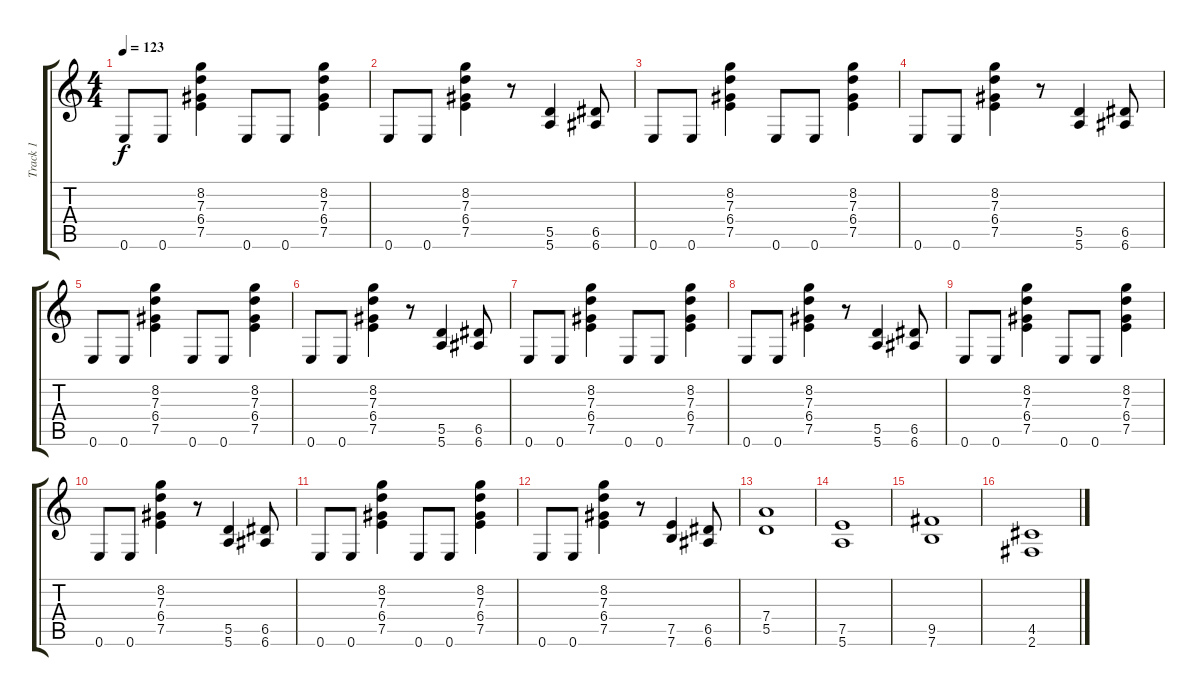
\track ("Track 1" "Track 1") {instrument overdrivenguitar}
\staff {score tabs}
\tuning (E4 B3 G3 D3 A2 E2) {hide}
\ts (4 4)
\tempo 123
\clef g2
\ks c
0.6.8{dy f} 0.6.8 (8.2 7.3 6.4 7.5).4 0.6.8 0.6.8 (8.2 7.3 6.4 7.5).4 |
0.6.8 0.6.8 (8.2 7.3 6.4 7.5).4 r.8 (5.5 5.6).4 (6.5 6.6).8 |
0.6.8 0.6.8 (8.2 7.3 6.4 7.5).4 0.6.8 0.6.8 (8.2 7.3 6.4 7.5).4 |
0.6.8 0.6.8 (8.2 7.3 6.4 7.5).4 r.8 (5.5 5.6).4 (6.5 6.6).8 |
0.6.8 0.6.8 (8.2 7.3 6.4 7.5).4 0.6.8 0.6.8 (8.2 7.3 6.4 7.5).4 |
0.6.8 0.6.8 (8.2 7.3 6.4 7.5).4 r.8 (5.5 5.6).4 (6.5 6.6).8 |
0.6.8 0.6.8 (8.2 7.3 6.4 7.5).4 0.6.8 0.6.8 (8.2 7.3 6.4 7.5).4 |
0.6.8 0.6.8 (8.2 7.3 6.4 7.5).4 r.8 (5.5 5.6).4 (6.5 6.6).8 |
0.6.8 0.6.8 (8.2 7.3 6.4 7.5).4 0.6.8 0.6.8 (8.2 7.3 6.4 7.5).4 |
0.6.8 0.6.8 (8.2 7.3 6.4 7.5).4 r.8 (5.5 5.6).4 (6.5 6.6).8 |
0.6.8 0.6.8 (8.2 7.3 6.4 7.5).4 0.6.8 0.6.8 (8.2 7.3 6.4 7.5).4 |
0.6.8 0.6.8 (8.2 7.3 6.4 7.5).4 r.8 (7.5 7.6).4 (6.5 6.6).8 |
(7.4 5.5).1 |
(7.5 5.6).1 |
(9.5 7.6).1 |
(4.5 2.6).1
